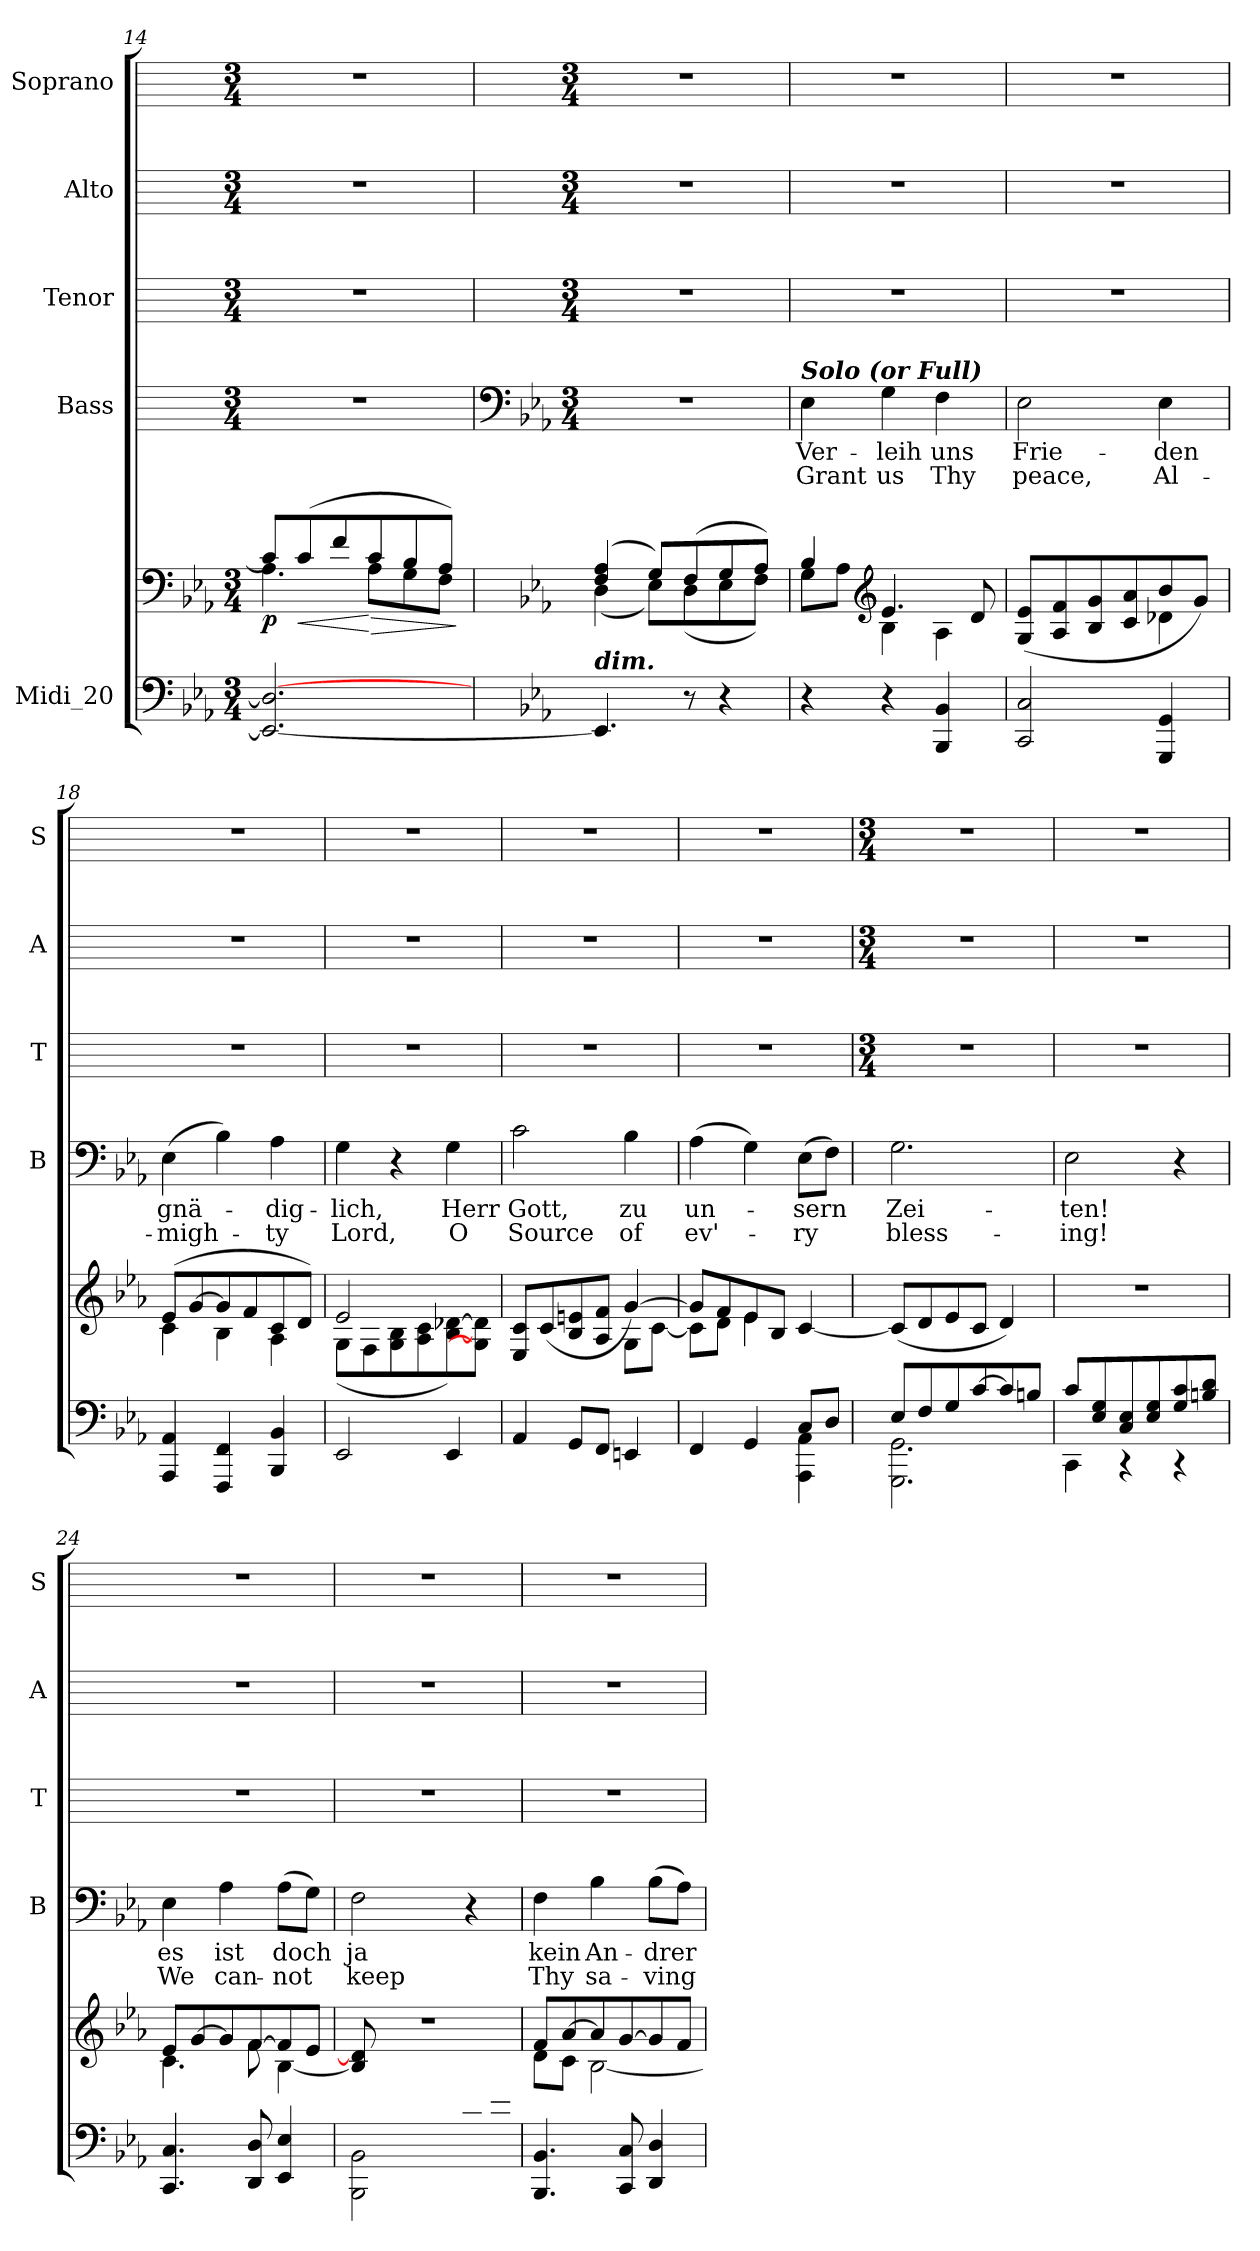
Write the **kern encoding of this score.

**kern	**kern	**dynam	**kern	**text	**text	**kern	**kern	**kern
*part5	*part5	*part5	*part4	*part4	*part4	*part3	*part2	*part1
*staff6	*staff5	*staff5/6	*staff4	*staff4	*staff4	*staff3	*staff2	*staff1
*I"Midi_20	*	*	*I"Bass	*	*	*I"Tenor	*I"Alto	*I"Soprano
*	*	*	*I'B	*	*	*I'T	*I'A	*I'S
*clefF4	*clefF4	*	*	*	*	*	*	*
*k[b-e-a-]	*k[b-e-a-]	*	*	*	*	*	*	*
*E-:	*E-:	*	*	*	*	*	*	*
*M3/4	*M3/4	*	*M3/4	*	*	*M3/4	*M3/4	*M3/4
=14	=14	=14	=14	=14	=14	=14	=14	=14
*	*^	*	*	*	*	*	*	*
!	!	!	!LO:DY:b	!	!	!	!	!	!
2.EE-_ 2.D_	8c/L]	4.A-\	p	2.r	.	.	2.r	2.r	2.r
!	!	!	!LO:HP:b	!	!	!	!	!	!
.	(>8c/	.	<	.	.	.	.	.	.
.	8f/	.	.	.	.	.	.	.	.
!	!	!	!LO:HP:n=1:b	!	!	!	!	!	!
.	8c/	8A-\L	[ >	.	.	.	.	.	.
.	8B-/	8G\	.	.	.	.	.	.	.
.	8A-/J)	8F\J	.	.	.	.	.	.	.
*	*v	*v	*	*	*	*	*	*	*
.	.	]	.	.	.	.	.	.
!!LO:LB:g=z
=15	=15	=15	=15	=15	=15	=15	=15	=15
*	*	*	*clefF4	*	*	*	*	*
*	*	*	*k[b-e-a-]	*	*	*	*	*
*	*	*	*E-:	*	*	*	*	*
*	*	*	*M3/4	*	*	*M3/4	*M3/4	*M3/4
*	*^	*	*	*	*	*	*	*
!LO:TX:a:Bi:t=dim.	!	!	!	!	!	!	!	!	!
!	!	!	!	!LO:N:vis=1	!	!	!	!	!
4.EE-]	(>4F/ 4A-/	(<4D\	.	2.r	.	.	2.r	2.r	2.r
.	8G/L)	8E-\L)	.	.	.	.	.	.	.
8r	(>8F/	(<8D\	.	.	.	.	.	.	.
4r	8G/	8E-\	.	.	.	.	.	.	.
.	8A-/J)	8F\J)	.	.	.	.	.	.	.
=16	=16	=16	=16	=16	=16	=16	=16	=16	=16
!	!	!	!	!LO:TX:a:Bi:t=Solo (or Full)	!	!	!	!	!
!	!	!	!	!	!LO:LY:b	!LO:LY:b	!	!	!
4r	4B-/	8G\L	.	4E-	Ver-	-Grant	2.r	2.r	2.r
.	.	8A-\J	.	.	.	.	.	.	.
*	*clefG2	*	*	*	*	*	*	*	*
!	!	!	!	!	!LO:LY:b	!LO:LY:b	!	!	!
4r	4.e-/	4B-\	.	4G	leih	us	.	.	.
!	!	!	!	!	!LO:LY:b	!LO:LY:b	!	!	!
4BBB- 4BB-	.	4A-\	.	4F	uns	Thy	.	.	.
.	8d/	.	.	.	.	.	.	.	.
=17	=17	=17	=17	=17	=17	=17	=17	=17	=17
!	!	!	!	!	!LO:LY:b	!LO:LY:b	!	!	!
2CC 2C	(>8G/ 8e-/L	4ryy	.	2E-	Frie-	-peace,	2.r	2.r	2.r
.	8A-/ 8f/	.	.	.	.	.	.	.	.
.	8B-/ 8g/	4ryy	.	.	.	.	.	.	.
.	8c/ 8a-/	.	.	.	.	.	.	.	.
!	!	!	!	!	!LO:LY:b	!LO:LY:b	!	!	!
4GGG 4GG	8b-/	4d-X\	.	4E-	den	Al-	.	.	.
.	8g/J)	.	.	.	.	.	.	.	.
=18	=18	=18	=18	=18	=18	=18	=18	=18	=18
!	!	!	!	!	!LO:LY:b	!LO:LY:b	!	!	!
4AAA- 4AA-	(>8e-/L	4c\	.	(>4E-	-gnä-	migh-	2.r	2.r	2.r
.	[8g/	.	.	.	.	.	.	.	.
4FFF 4FF	8g/]	4B-\	.	4B-)	.	.	.	.	.
.	8f/	.	.	.	.	.	.	.	.
!	!	!	!	!	!LO:LY:b	!LO:LY:b	!	!	!
4BBB- 4BB-	8c/	4A-\	.	4A-	dig-	-ty	.	.	.
.	8d/J)	.	.	.	.	.	.	.	.
=19	=19	=19	=19	=19	=19	=19	=19	=19	=19
!	!	!	!	!	!LO:LY:b	!LO:LY:b	!	!	!
2EE-/	2e-/	(<8G\L	.	4G	lich,	Lord,	2.r	2.r	2.r
.	.	8F\	.	.	.	.	.	.	.
.	.	8G\ 8B-\	.	4r	.	.	.	.	.
.	.	8A-\ 8c\	.	.	.	.	.	.	.
!	!	!	!	!	!LO:LY:b	!LO:LY:b	!	!	!
4EE-/	4ryy	[8B-\ [8d-X\)	.	4G	Herr	O	.	.	.
.	.	8G\] 8d-\]J	.	.	.	.	.	.	.
=20	=20	=20	=20	=20	=20	=20	=20	=20	=20
!	!	!	!	!	!LO:LY:b	!LO:LY:b	!	!	!
4AA-	8E-/ 8c/L	4ryy	.	2c	Gott,	Source	2.r	2.r	2.r
.	(>8c/	.	.	.	.	.	.	.	.
8GGL	8B-/ 8en/	4ryy	.	.	.	.	.	.	.
8FFJ	8A-/ 8f/J	.	.	.	.	.	.	.	.
!	!	!	!	!	!LO:LY:b	!LO:LY:b	!	!	!
4EEn	[4g/)	8G\L	.	4B-	zu	of	.	.	.
.	.	[8c\J	.	.	.	.	.	.	.
=21	=21	=21	=21	=21	=21	=21	=21	=21	=21
*^	*	*	*	*	*	*	*	*	*
!	!	!	!	!	!	!LO:LY:b	!LO:LY:b	!	!	!
2ryy	4FF	8g/L]	8c\L]	.	(>4A-	un-	ev'-	2.r	2.r	2.r
.	.	8f/	8d\J	.	.	.	.	.	.	.
.	4GG	8e-/	4e-\	.	4G)	.	.	.	.	.
.	.	8B-/J	.	.	.	.	.	.	.	.
!	!	!	!	!	!	!LO:LY:b	!LO:LY:b	!	!	!
8C/L	4AAA-\ 4AA-\	[4c/	4ryy	.	(>8E-L	sern	ry	.	.	.
8D/J	.	.	.	.	8FJ)	.	.	.	.	.
*	*	*v	*v	*	*	*	*	*	*	*
!!LO:LB:g=z
=22	=22	=22	=22	=22	=22	=22	=22	=22	=22
*	*	*	*	*	*	*	*M3/4	*M3/4	*M3/4
!	!	!	!	!	!LO:LY:b	!LO:LY:b	!	!	!
8E-/L	2.GGG\ 2.GG\	(>8c/L]	.	2.G	Zei-	-bless-	2.r	2.r	2.r
8F/	.	8d/	.	.	.	.	.	.	.
8G/	.	8e-/	.	.	.	.	.	.	.
[8c	.	8c/J	.	.	.	.	.	.	.
8c]	.	4d/)	.	.	.	.	.	.	.
8BnJ	.	.	.	.	.	.	.	.	.
=23	=23	=23	=23	=23	=23	=23	=23	=23	=23
!	!	!LO:N:vis=1	!	!	!LO:LY:b	!LO:LY:b	!	!	!
8c/L	4CC\	2.r	.	2E-	-ten!	ing!	2.r	2.r	2.r
8E-/ 8G/	.	.	.	.	.	.	.	.	.
8C/ 8E-/	4r	.	.	.	.	.	.	.	.
8E-/ 8G/	.	.	.	.	.	.	.	.	.
8G/ 8c/	4r	.	.	4r	.	.	.	.	.
8Bn/ 8d/J	.	.	.	.	.	.	.	.	.
*v	*v	*	*	*	*	*	*	*	*
=24	=24	=24	=24	=24	=24	=24	=24	=24
*	*^	*	*	*	*	*	*	*
!	!	!	!	!	!LO:LY:b	!LO:LY:b	!	!	!
4.CC 4.C	8e-/L	4.c\	.	4E-	es	We	2.r	2.r	2.r
.	[8g/	.	.	.	.	.	.	.	.
!	!	!	!	!	!LO:LY:b	!LO:LY:b	!	!	!
.	8g/]	.	.	4A-	ist	can-	.	.	.
8DD 8D	[8f/	8f\	.	.	.	.	.	.	.
!	!	!	!	!	!LO:LY:b	!LO:LY:b	!	!	!
4EE- 4E-	8f/]	[4B-\	.	(>8A-L	-doch	not	.	.	.
.	8e-/J	.	.	8GJ)	.	.	.	.	.
=25	=25	=25	=25	=25	=25	=25	=25	=25	=25
*^	*	*	*	*	*	*	*	*	*
!	!	!LO:N:vis=1	!	!	!	!LO:LY:b	!LO:LY:b	!	!	!
8ryy	2BBB-\ 2BB-\	2.r	8B-/] 8d/]L	.	2F	ja	keep	2.r	2.r	2.r
8F/ 8B-/	.	.	2ryy	.	.	.	.	.	.	.
8D/ 8F/	.	.	.	.	.	.	.	.	.	.
8F/ 8B-/	.	.	.	.	.	.	.	.	.	.
8B-/ 8d/	4ryy	.	.	.	4r	.	.	.	.	.
8c/ 8e-/J	.	.	8ryy	.	.	.	.	.	.	.
*v	*v	*	*	*	*	*	*	*	*	*
=26	=26	=26	=26	=26	=26	=26	=26	=26	=26
!	!	!	!	!	!LO:LY:b	!LO:LY:b	!	!	!
4.BBB- 4.BB-	8f/L	8d\L	.	4F	kein	Thy	2.r	2.r	2.r
.	[8a-/	8c\J	.	.	.	.	.	.	.
!	!	!	!	!	!LO:LY:b	!LO:LY:b	!	!	!
.	8a-/]	[2B-\	.	4B-	An-	-sa-	.	.	.
8CC 8C	[8g/	.	.	.	.	.	.	.	.
!	!	!	!	!	!LO:LY:b	!LO:LY:b	!	!	!
4DD 4D	8g/]	.	.	(>8B-L	-drer	ving	.	.	.
.	8f/J	.	.	8A-J)	.	.	.	.	.
*	*v	*v	*	*	*	*	*	*	*
=	=	=	=	=	=	=	=	=
*-	*-	*-	*-	*-	*-	*-	*-	*-
